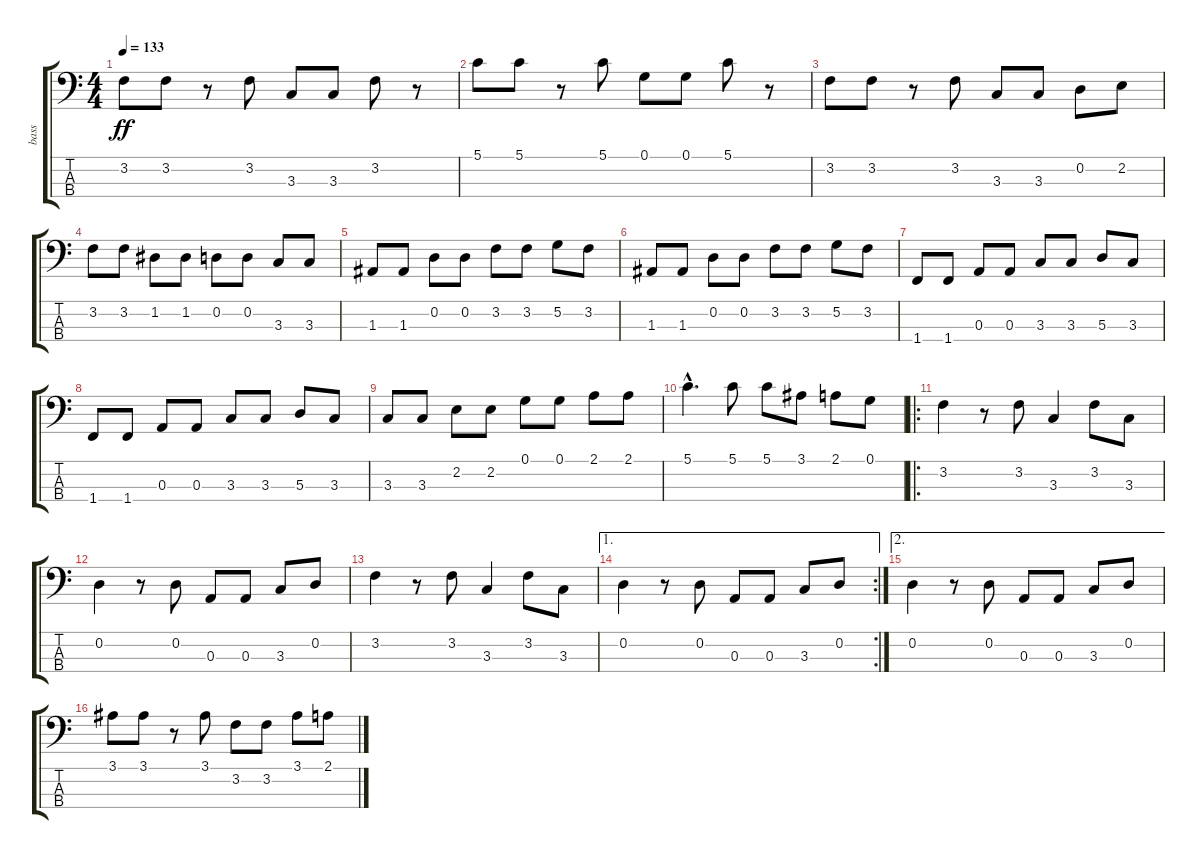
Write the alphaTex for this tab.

\track ("bass" "bass") {instrument electricbasspick}
\staff {score tabs}
\tuning (G2 D2 A1 E1) {hide}
\ts (4 4)
\tempo 133
\clef f4
\ks c
3.2.8{dy ff} 3.2.8 r.8 3.2.8 3.3.8 3.3.8 3.2.8 r.8 |
5.1.8 5.1.8 r.8 5.1.8 0.1.8 0.1.8 5.1.8 r.8 |
3.2.8 3.2.8 r.8 3.2.8 3.3.8 3.3.8 0.2.8 2.2.8 |
3.2.8 3.2.8 1.2.8 1.2.8 0.2.8 0.2.8 3.3.8 3.3.8 |
1.3.8 1.3.8 0.2.8 0.2.8 3.2.8 3.2.8 5.2.8 3.2.8 |
1.3.8 1.3.8 0.2.8 0.2.8 3.2.8 3.2.8 5.2.8 3.2.8 |
1.4.8 1.4.8 0.3.8 0.3.8 3.3.8 3.3.8 5.3.8 3.3.8 |
1.4.8 1.4.8 0.3.8 0.3.8 3.3.8 3.3.8 5.3.8 3.3.8 |
3.3.8 3.3.8 2.2.8 2.2.8 0.1.8 0.1.8 2.1.8 2.1.8 |
5.1{hac}.4{d} 5.1.8 5.1.8 3.1.8 2.1.8 0.1.8 |
\ro
3.2.4 r.8 3.2.8 3.3.4 3.2.8 3.3.8 |
0.2.4 r.8 0.2.8 0.3.8 0.3.8 3.3.8 0.2.8 |
3.2.4 r.8 3.2.8 3.3.4 3.2.8 3.3.8 |
\ae 1
\rc 2
0.2.4 r.8 0.2.8 0.3.8 0.3.8 3.3.8 0.2.8 |
\ae 2
0.2.4 r.8 0.2.8 0.3.8 0.3.8 3.3.8 0.2.8 |
3.1.8 3.1.8 r.8 3.1.8 3.2.8 3.2.8 3.1.8 2.1.8
